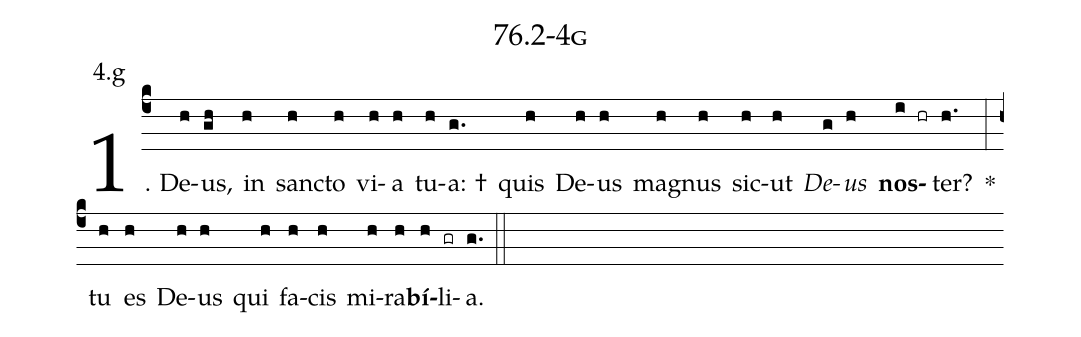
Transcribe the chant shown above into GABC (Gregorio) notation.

name: 76.2-4g;
annotation: 4.g;
%%
(c4)1. De(h)us,(gh) in(h) sanc(h)to(h) vi(h)a(h) tu(h)a: †(g.) quis(h) De(h)us(h) ma(h)gnus(h) sic(h)ut(h) <i>De</i>(g)<i>us</i>(h) <b>nos</b>(i hr)ter?(h.) *(:) tu(h) es(h) De(h)us(h) qui(h) fa(h)cis(h) mi(h)ra(h)<b>bí</b>(h)li(gr)a.(g.) (::)
